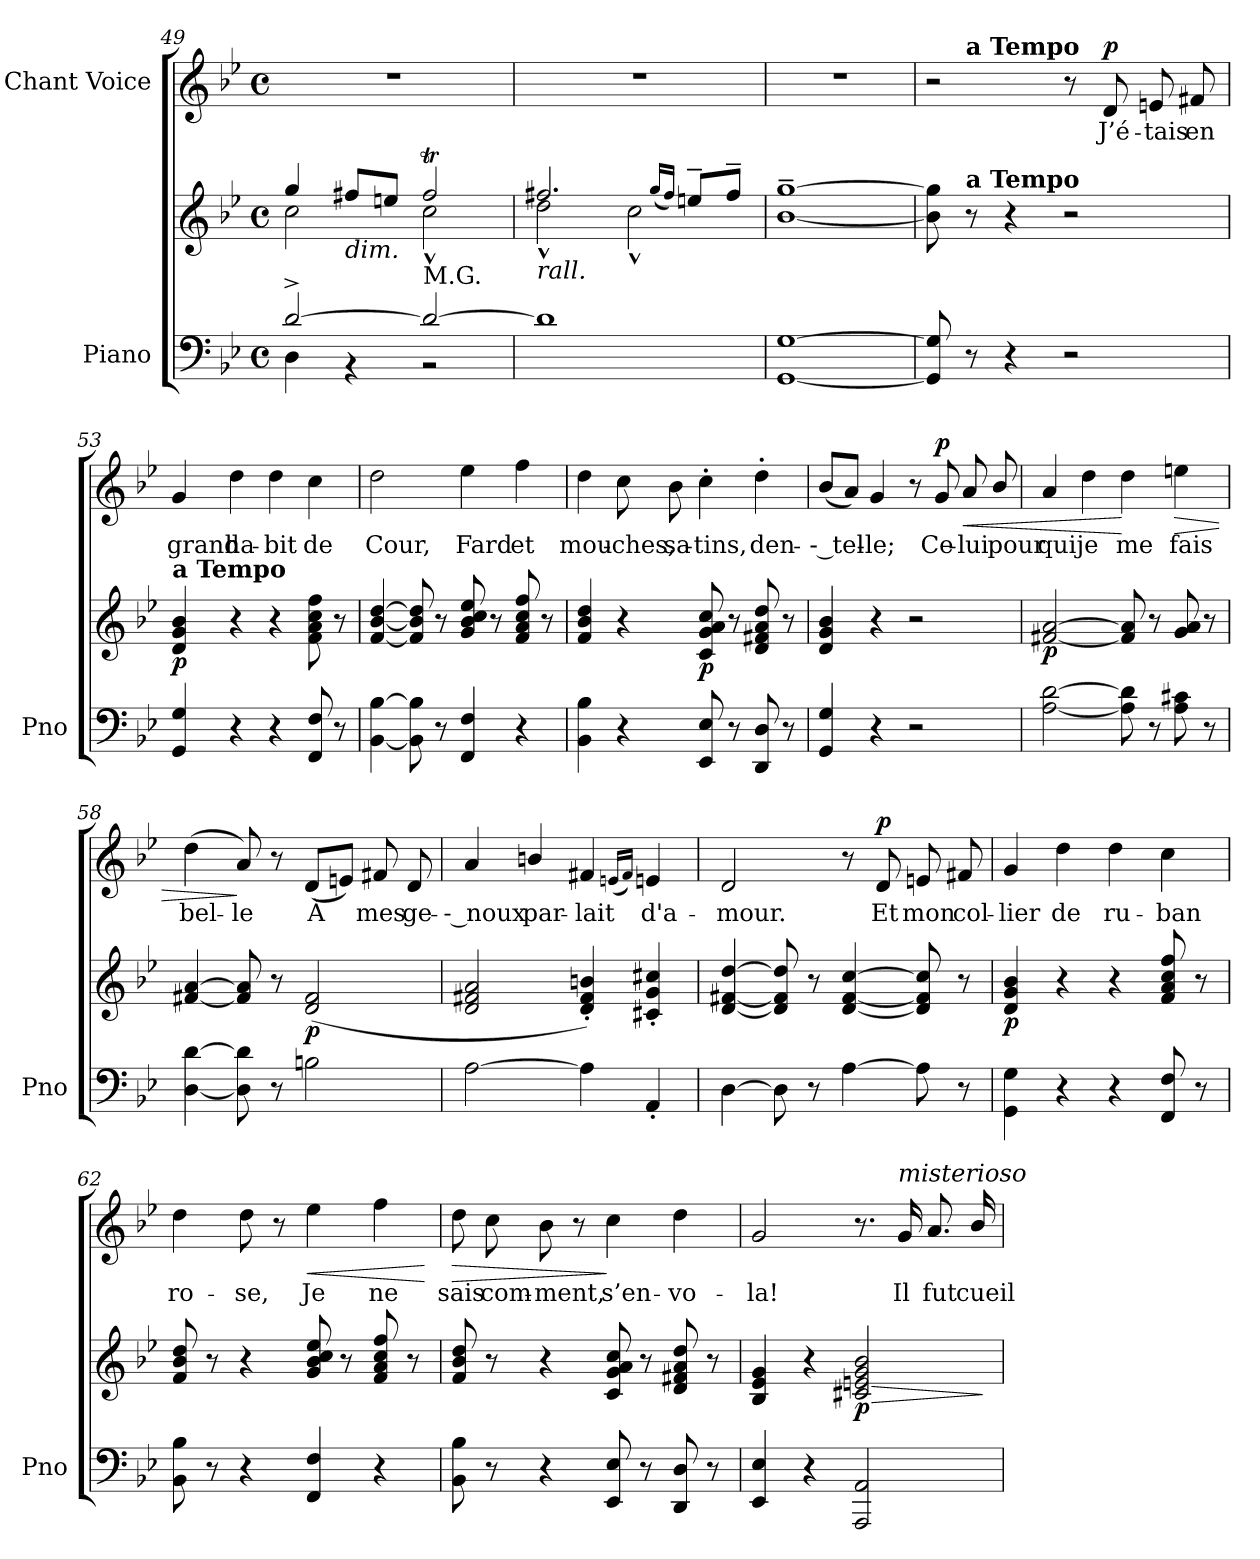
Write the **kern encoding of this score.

**kern	**kern	**dynam	**kern	**text	**dynam
*part2	*part2	*part2	*part1	*part1	*part1
*staff3	*staff2	*staff2/3	*staff1	*staff1	*staff1
*I"Piano	*	*	*I"Chant Voice	*	*
*I'Pno	*	*	*	*	*
!!LO:LB:g=z
*clefF4	*clefG2	*	*clefG2	*	*
*k[b-e-]	*k[b-e-]	*	*k[b-e-]	*	*
*M4/4	*M4/4	*	*M4/4	*	*
*met(c)	*met(c)	*	*met(c)	*	*
=49	=49	=49	=49	=49	=49
*^	*^	*	*	*	*
[2d^/	4D\	4gg/	2cc\	.	1r	.	.
!	!	!LO:TX:b:i:t=dim.	!	!	!	!	!
.	4r	8ff#X/L	.	.	.	.	.
.	.	8een/J	.	.	.	.	.
!	!	!LO:TX:b:t=M.G.	!	!	!	!	!
2d/_	2r	2ff#t/	2cc^^\	.	.	.	.
=50	=50	=50	=50	=50	=50	=50	=50
!	!	!LO:TX:b:i:t=rall.	!	!	!	!	!
*v	*v	*	*	*	*	*	*
1d]	2.ff#XTTT/	2dd^^\	.	1r	.	.
.	.	2cc^^\	.	.	.	.
.	(>16qgg/LL	.	.	.	.	.
.	16qff#/JJ)	.	.	.	.	.
.	8een~/L	.	.	.	.	.
.	8ff#~/J	.	.	.	.	.
*	*v	*v	*	*	*	*
=51	=51	=51	=51	=51	=51
[1GG [1G	[<1b-~ [>1gg~	.	1r	.	.
=52	=52	=52	=52	=52	=52
*	*	*	*^	*	*
8GG/] 8G/]	8b-\] 8gg\]	.	2r	8ryy	.	.
!	!	!	!	!LO:TX:a:B:t=a Tempo	!	!
!	!LO:TX:a:B:t=a Tempo	!	!	!	!	!
8r	8r	.	.	2..ryy	.	.
4r	4r	.	.	.	.	.
2r	2r	.	8r	.	.	.
!	!	!	!	!	!LO:LY:b	!LO:DY:a
.	.	.	8d/	.	J’é-	p
!	!	!	!	!	!LO:LY:b	!
.	.	.	8en/	.	-tais	.
!	!	!	!	!	!LO:LY:b	!
.	.	.	8f#X/	.	en	.
!!LO:LB:g=z
=53	=53	=53	=53	=53	=53	=53
!	!LO:TX:a:B:t=a Tempo	!	!	!	!	!
!	!	!LO:DY:b	!	!	!LO:LY:b	!
*	*	*	*v	*v	*	*
4GG/ 4G/	4d/ 4g/ 4b-/	p	4g/	grand	.
!	!	!	!	!LO:LY:b	!
4r	4r	.	4dd\	ha-	.
!	!	!	!	!LO:LY:b	!
4r	4r	.	4dd\	-bit	.
!	!	!	!	!LO:LY:b	!
8FF/ 8F/	8f\ 8a\ 8cc\ 8ff\	.	4cc\	de	.
8r	8r	.	.	.	.
=54	=54	=54	=54	=54	=54
!	!	!	!	!LO:LY:b	!
[4BB-\ [4B-\	[4f/ [>4b-/ [4dd/	.	2dd\	Cour,	.
8BB-\] 8B-\]	8f/] 8b-/] 8dd/]	.	.	.	.
8r	8r	.	.	.	.
!	!	!LO:DY:b	!	!LO:LY:b	!
!	!	!LO:DY:n=1:b	!	!	!LO:DY:a
!	!	!	!	!	!LO:DY:n=1:a
4FF/ 4F/	8g/ 8b-/ 8cc/ 8ee-/	other-dynamics f	4ee-\	Fard	other-dynamics f
.	8r	.	.	.	.
!	!	!	!	!LO:LY:b	!
4r	8f/ 8a/ 8cc/ 8ff/	.	4ff\	et	.
.	8r	.	.	.	.
=55	=55	=55	=55	=55	=55
!	!	!	!	!LO:LY:b	!
4BB-\ 4B-\	4f/ 4b-/ 4dd/	.	4dd\	mou-	.
!	!	!	!	!LO:LY:b	!
4r	4r	.	8cc\	-ches,	.
!	!	!	!	!LO:LY:b	!
.	.	.	8b-\	sa-	.
!	!	!LO:DY:b	!	!LO:LY:b	!
8EE-/ 8E-/	8c/ 8g/ 8a/ 8cc/	p	4cc'\	-tins,	.
8r	8r	.	.	.	.
!	!	!	!	!LO:LY:b	!
8DD/ 8D/	8d/ 8f#X/ 8a/ 8dd/	.	4dd'\	den-	.
8r	8r	.	.	.	.
!!LO:PB:g=z
=56	=56	=56	=56	=56	=56
!	!	!	!	!LO:LY:b	!
4GG/ 4G/	4d/ 4g/ 4b-/	.	(8b-/L	-- tel-	.
.	.	.	8a/J)	.	.
!	!	!	!	!LO:LY:b	!
4r	4r	.	4g/	-le;	.
2r	2r	.	8r	.	.
!	!	!	!	!LO:LY:b	!LO:DY:a
.	.	.	8g/	Ce-	p
!	!	!	!	!LO:LY:b	!LO:HP:b
.	.	.	8a/	-lui	<
!	!	!	!	!LO:LY:b	!
.	.	.	8b-/	pour	.
=57	=57	=57	=57	=57	=57
!	!	!LO:DY:b	!	!LO:LY:b	!
[2A\ [2d\	[2f#X/ [2a/	p	4a/	qui	.
!	!	!	!	!LO:LY:b	!
.	.	.	4dd\	je	.
!	!	!	!	!LO:LY:b	!
8A\] 8d\]	8f#/] 8a/]	.	4dd\	me	[
8r	8r	.	.	.	.
!	!	!	!	!LO:LY:b	!LO:HP:b
8A\ 8c#X\	8g/ 8a/	.	4een\	fais	>
8r	8r	.	.	.	.
=58	=58	=58	=58	=58	=58
!	!	!	!	!LO:LY:b	!
[4D\ [4d\	[4f#X/ [4a/	.	(4dd\	bel-	.
!	!	!	!	!LO:LY:b	!
8D\] 8d\]	8f#/] 8a/]	.	8a/)	-le	]
8r	8r	.	8r	.	.
!	!	!LO:DY:b	!	!LO:LY:b	!
2Bn\	(>2d/ 2f#/	p	(8d/L	À	.
.	.	.	8en/J)	.	.
!	!	!	!	!LO:LY:b	!
.	.	.	8f#X/	mes	.
!	!	!	!	!LO:LY:b	!
.	.	.	8d/	ge-	.
!!LO:LB:g=z
=59	=59	=59	=59	=59	=59
!	!	!	!	!LO:LY:b	!
[2A\	2d/ 2f#X/ 2a/	.	4a/	-- noux	.
!	!	!	!	!LO:LY:b	!
.	.	.	4bn/	par-	.
!	!	!	!	!LO:LY:b	!
4A\]	4d/'> 4f#/'> 4bn/'>)	.	4f#X/	-lait	.
.	.	.	(16qen/LL	.	.
.	.	.	16qf#/JJ)	.	.
!	!	!	!	!LO:LY:b	!
4AA'/	4c#X/'> 4g/'> 4cc#X/'>	.	4e/	d'a-	.
=60	=60	=60	=60	=60	=60
!	!	!	!	!LO:LY:b	!
[4D\	[4d/ [>4f#X/ [4dd/	.	2d/	-mour.	.
8D\]	8d/] 8f#/] 8dd/]	.	.	.	.
8r	8r	.	.	.	.
[4A\	[4d/ [>4f#/ [4cc/	.	8r	.	.
!	!	!	!	!LO:LY:b	!LO:DY:a
.	.	.	8d/	Et	p
!	!	!	!	!LO:LY:b	!
8A\]	8d/] 8f#/] 8cc/]	.	8en/	mon	.
!	!	!	!	!LO:LY:b	!
8r	8r	.	8f#X/	col-	.
=61	=61	=61	=61	=61	=61
!	!	!LO:DY:b	!	!LO:LY:b	!
4GG\ 4G\	4d/ 4g/ 4b-/	p	4g/	-lier	.
!	!	!	!	!LO:LY:b	!
4r	4r	.	4dd\	de	.
!	!	!	!	!LO:LY:b	!
4r	4r	.	4dd\	ru-	.
!	!	!	!	!LO:LY:b	!
8FF/ 8F/	8f/ 8a/ 8cc/ 8ff/	.	4cc\	-ban	.
8r	8r	.	.	.	.
=62	=62	=62	=62	=62	=62
!	!	!	!	!LO:LY:b	!
8BB-\ 8B-\	8f/ 8b-/ 8dd/	.	4dd\	ro-	.
8r	8r	.	.	.	.
!	!	!	!	!LO:LY:b	!
4r	4r	.	8dd\	-se,	.
.	.	.	8r	.	.
!	!	!	!	!LO:LY:b	!LO:HP:b
4FF/ 4F/	8g/ 8b-/ 8cc/ 8ee-/	.	4ee-\	Je	<
.	8r	.	.	.	.
!	!	!	!	!LO:LY:b	!
4r	8f/ 8a/ 8cc/ 8ff/	.	4ff\	ne	.
.	8r	.	.	.	.
.	.	.	.	.	[
!!LO:LB:g=z
=63	=63	=63	=63	=63	=63
!	!	!	!	!LO:LY:b	!LO:HP:b
8BB-\ 8B-\	8f/ 8b-/ 8dd/	.	8dd\	sais	>
!	!	!	!	!LO:LY:b	!
8r	8r	.	8cc\	com-	.
!	!	!	!	!LO:LY:b	!
4r	4r	.	8b-\	-ment,	.
.	.	.	8r	.	.
!	!	!	!	!LO:LY:b	!
8EE-/ 8E-/	8c/ 8g/ 8a/ 8cc/	.	4cc\	s’en-	]
8r	8r	.	.	.	.
!	!	!	!	!LO:LY:b	!
8DD/ 8D/	8d/ 8f#X/ 8a/ 8dd/	.	4dd\	-vo-	.
8r	8r	.	.	.	.
=64	=64	=64	=64	=64	=64
!	!	!	!	!LO:LY:b	!
4EE-/ 4E-/	4B-/ 4e-/ 4g/	.	2g/	-la!	.
4r	4r	.	.	.	.
!	!	!LO:HP:b	!	!	!
!	!	!LO:DY:n=1:b	!	!	!
2AAA/ 2AA/	2c#X/ 2en/ 2g/ 2b-/	> p	8.r	.	.
!	!	!	!LO:TX:a:i:t=misterioso	!	!
!	!	!	!	!LO:LY:b	!
.	.	.	16g/	Il	.
!	!	!	!	!LO:LY:b	!
.	.	.	8.a/	fut	.
!	!	!	!	!LO:LY:b	!
.	.	.	16b-/	cueil-	.
.	.	]	.	.	.
=	=	=	=	=	=
*-	*-	*-	*-	*-	*-
